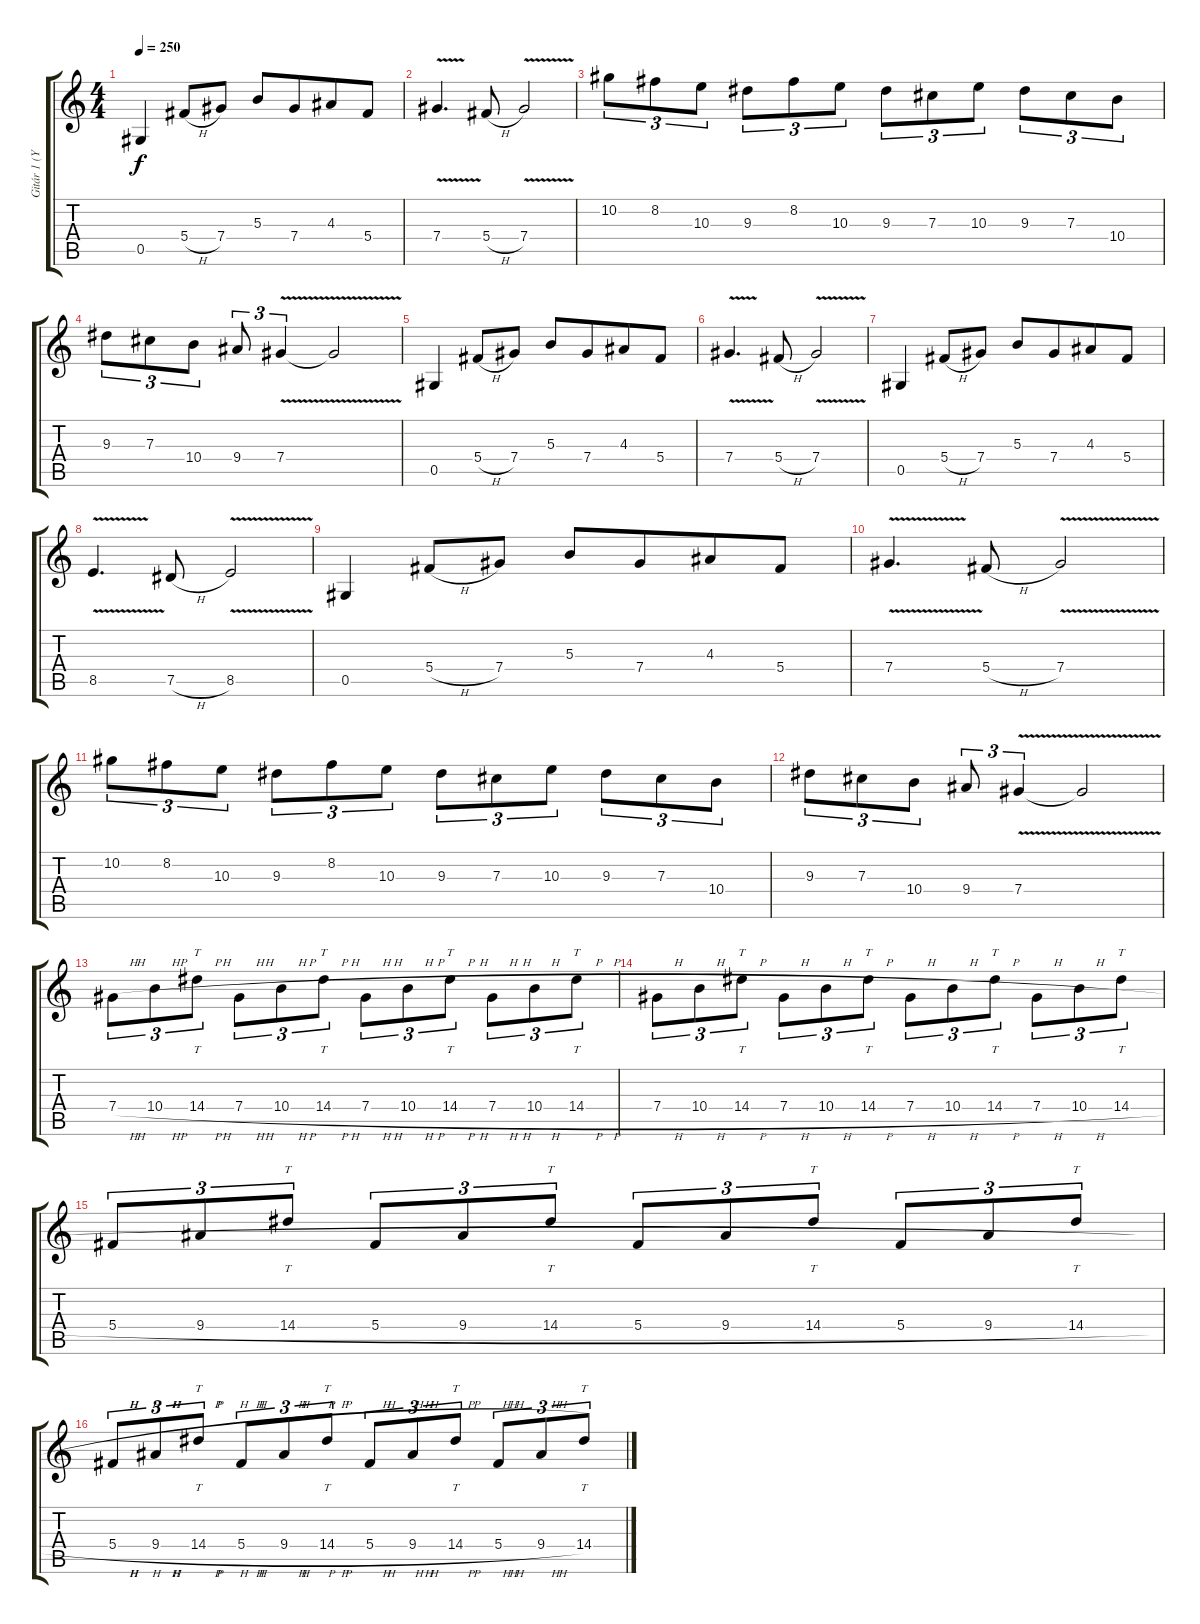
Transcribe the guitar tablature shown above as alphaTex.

\track ("Gitár 1 (Yngwie Malmsteen)" "Gitár 1 (Y") {instrument distortionguitar}
\staff {score tabs}
\tuning (Eb4 Bb3 Gb3 Db3 Ab2 Eb2) {hide}
\ts (4 4)
\tempo 250
\clef g2
\ks c
0.5.4{dy f} 5.4{h}.8 7.4.8 5.3.8 7.4.8{beam merge} 4.3.8 5.4.8 |
7.4{v}.4{d} 5.4{h}.8 7.4{v}.2 |
10.2.8{tu (3 2)} 8.2.8{tu (3 2)} 10.3.8{tu (3 2)} 9.3.8{tu (3 2)} 8.2.8{tu (3 2)} 10.3.8{tu (3 2)} 9.3.8{tu (3 2)} 7.3.8{tu (3 2)} 10.3.8{tu (3 2)} 9.3.8{tu (3 2)} 7.3.8{tu (3 2)} 10.4.8{tu (3 2)} |
9.3.8{tu (3 2)} 7.3.8{tu (3 2)} 10.4.8{tu (3 2)} 9.4.8{tu (3 2)} 7.4{v}.4{tu (3 2)} 7.4{t}.2 |
0.5.4 5.4{h}.8 7.4.8 5.3.8 7.4.8{beam merge} 4.3.8 5.4.8 |
7.4{v}.4{d} 5.4{h}.8 7.4{v}.2 |
0.5.4 5.4{h}.8 7.4.8 5.3.8 7.4.8{beam merge} 4.3.8 5.4.8 |
8.5{v}.4{d} 7.5{h}.8 8.5{v}.2 |
0.5.4 5.4{h}.8 7.4.8 5.3.8 7.4.8{beam merge} 4.3.8 5.4.8 |
7.4{v}.4{d} 5.4{h}.8 7.4{v}.2 |
10.2.8{tu (3 2)} 8.2.8{tu (3 2)} 10.3.8{tu (3 2)} 9.3.8{tu (3 2)} 8.2.8{tu (3 2)} 10.3.8{tu (3 2)} 9.3.8{tu (3 2)} 7.3.8{tu (3 2)} 10.3.8{tu (3 2)} 9.3.8{tu (3 2)} 7.3.8{tu (3 2)} 10.4.8{tu (3 2)} |
9.3.8{tu (3 2)} 7.3.8{tu (3 2)} 10.4.8{tu (3 2)} 9.4.8{tu (3 2)} 7.4{v}.4{tu (3 2)} 7.4{t}.2 |
7.4{h}.8{tu (3 2)} 10.4{h}.8{tu (3 2)} 14.4{h}.8{tt tu (3 2)} 7.4{h}.8{tu (3 2)} 10.4{h}.8{tu (3 2)} 14.4{h}.8{tt tu (3 2)} 7.4{h}.8{tu (3 2)} 10.4{h}.8{tu (3 2)} 14.4{h}.8{tt tu (3 2)} 7.4{h}.8{tu (3 2)} 10.4{h}.8{tu (3 2)} 14.4{h}.8{tt tu (3 2)} |
7.4{h}.8{tu (3 2)} 10.4{h}.8{tu (3 2)} 14.4{h}.8{tt tu (3 2)} 7.4{h}.8{tu (3 2)} 10.4{h}.8{tu (3 2)} 14.4{h}.8{tt tu (3 2)} 7.4{h}.8{tu (3 2)} 10.4{h}.8{tu (3 2)} 14.4{h}.8{tt tu (3 2)} 7.4{h}.8{tu (3 2)} 10.4{h}.8{tu (3 2)} 14.4{h}.8{tt tu (3 2)} |
5.4{h}.8{tu (3 2)} 9.4{h}.8{tu (3 2)} 14.4{h}.8{tt tu (3 2)} 5.4{h}.8{tu (3 2)} 9.4{h}.8{tu (3 2)} 14.4{h}.8{tt tu (3 2)} 5.4{h}.8{tu (3 2)} 9.4{h}.8{tu (3 2)} 14.4{h}.8{tt tu (3 2)} 5.4{h}.8{tu (3 2)} 9.4{h}.8{tu (3 2)} 14.4{h}.8{tt tu (3 2)} |
5.4{h}.8{tu (3 2)} 9.4{h}.8{tu (3 2)} 14.4{h}.8{tt tu (3 2)} 5.4{h}.8{tu (3 2)} 9.4{h}.8{tu (3 2)} 14.4{h}.8{tt tu (3 2)} 5.4{h}.8{tu (3 2)} 9.4{h}.8{tu (3 2)} 14.4{h}.8{tt tu (3 2)} 5.4{h}.8{tu (3 2)} 9.4{h}.8{tu (3 2)} 14.4{h}.8{tt tu (3 2)}
